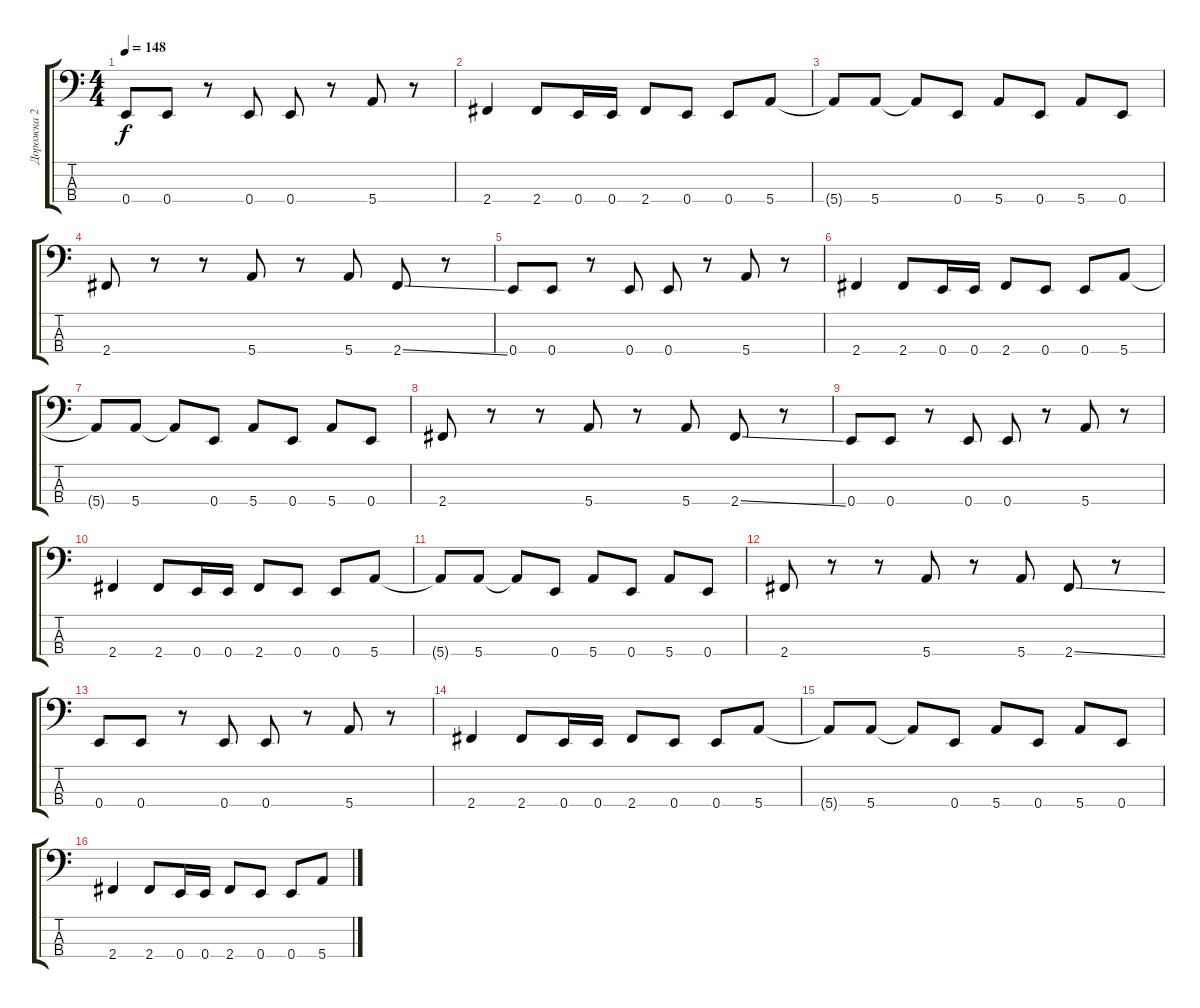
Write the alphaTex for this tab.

\track ("Дорожка 2" "Дорожка 2") {instrument electricbassfinger}
\staff {score tabs}
\tuning (G2 D2 A1 E1) {hide}
\ts (4 4)
\tempo 148
\clef f4
\ks c
0.4.8{dy f} 0.4.8 r.8 0.4.8 0.4.8 r.8 5.4.8 r.8 |
2.4.4 2.4.8 0.4.16 0.4.16 2.4.8 0.4.8 0.4.8 5.4.8 |
5.4{t}.8 5.4.8 5.4{t}.8 0.4.8 5.4.8 0.4.8 5.4.8 0.4.8 |
2.4.8 r.8 r.8 5.4.8 r.8 5.4.8 2.4{ss}.8 r.8 |
0.4.8 0.4.8 r.8 0.4.8 0.4.8 r.8 5.4.8 r.8 |
2.4.4 2.4.8 0.4.16 0.4.16 2.4.8 0.4.8 0.4.8 5.4.8 |
5.4{t}.8 5.4.8 5.4{t}.8 0.4.8 5.4.8 0.4.8 5.4.8 0.4.8 |
2.4.8 r.8 r.8 5.4.8 r.8 5.4.8 2.4{ss}.8 r.8 |
0.4.8 0.4.8 r.8 0.4.8 0.4.8 r.8 5.4.8 r.8 |
2.4.4 2.4.8 0.4.16 0.4.16 2.4.8 0.4.8 0.4.8 5.4.8 |
5.4{t}.8 5.4.8 5.4{t}.8 0.4.8 5.4.8 0.4.8 5.4.8 0.4.8 |
2.4.8 r.8 r.8 5.4.8 r.8 5.4.8 2.4{ss}.8 r.8 |
0.4.8 0.4.8 r.8 0.4.8 0.4.8 r.8 5.4.8 r.8 |
2.4.4 2.4.8 0.4.16 0.4.16 2.4.8 0.4.8 0.4.8 5.4.8 |
5.4{t}.8 5.4.8 5.4{t}.8 0.4.8 5.4.8 0.4.8 5.4.8 0.4.8 |
2.4.4 2.4.8 0.4.16 0.4.16 2.4.8 0.4.8 0.4.8 5.4.8
